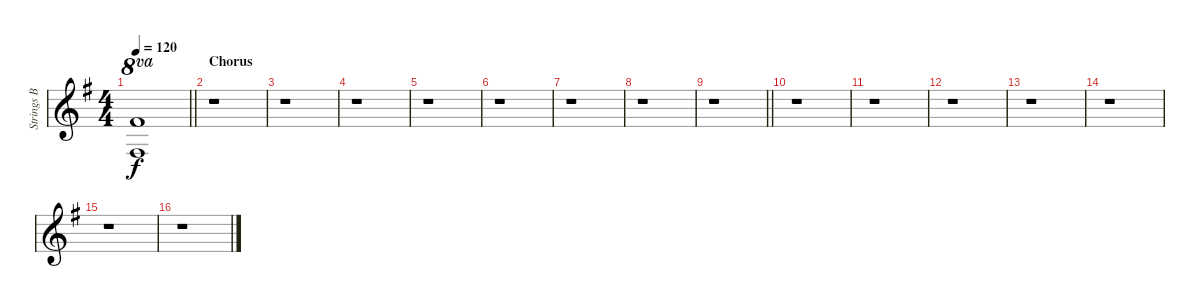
\track ("Strings B" "Strings B") {instrument stringensemble1}
\staff {score}
\tuning (E4 B3 G3 D3 A2 E2) {hide}
\ts (4 4)
\tempo 120
\clef g2
\barLineRight lightlight
\ks eminor
(14.1{t} 11.3{t}).1{ot 8va dy f} |
\section ("" "Chorus")
r.1 |
r.1 |
r.1 |
r.1 |
r.1 |
r.1 |
r.1 |
\barLineRight lightlight
r.1 |
r.1 |
r.1 |
r.1 |
r.1 |
r.1 |
r.1 |
r.1
